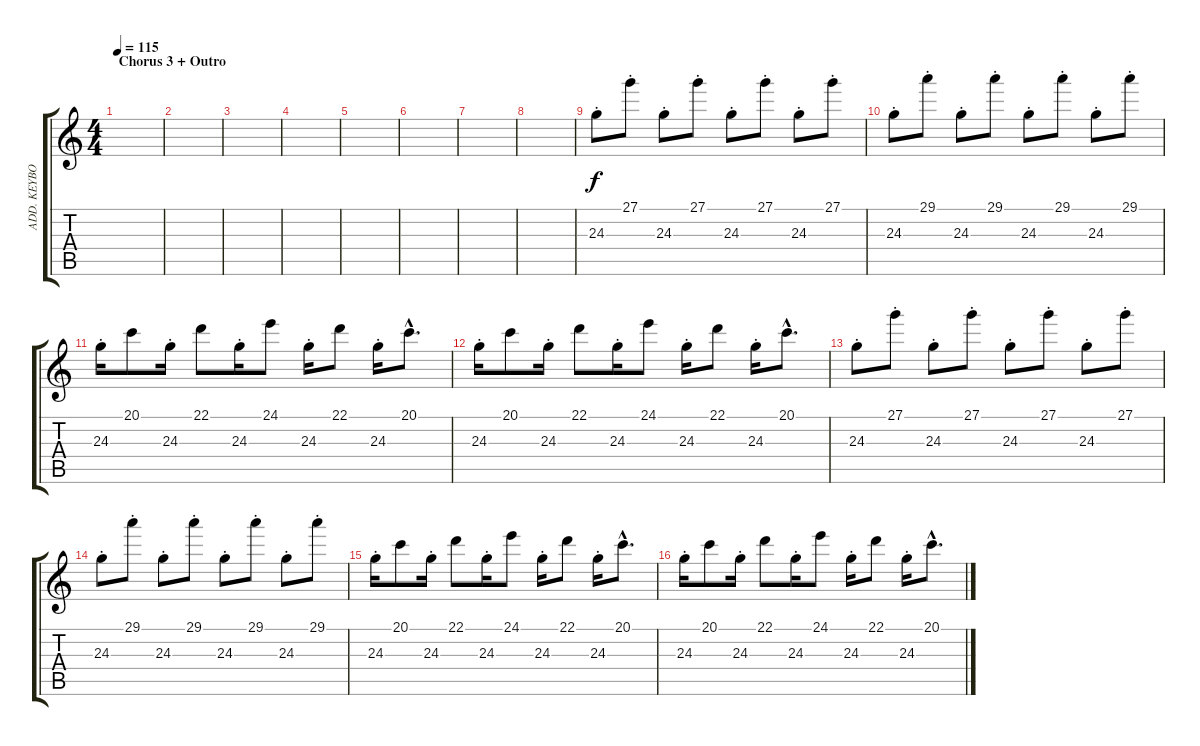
\track ("ADD. KEYBOARD " "ADD. KEYBO") {instrument whistle}
\staff {score tabs}
\tuning (E4 B3 G3 D3 A2 E2) {hide}
\ts (4 4)
\section ("" "Chorus 3 + Outro")
\tempo 115
\clef g2
\ks c
|
|
|
|
|
|
|
|
24.3{st}.8 27.1{st}.8 24.3{st}.8 27.1{st}.8 24.3{st}.8 27.1{st}.8 24.3{st}.8 27.1{st}.8 |
24.3{st}.8 29.1{st}.8 24.3{st}.8 29.1{st}.8 24.3{st}.8 29.1{st}.8 24.3{st}.8 29.1{st}.8 |
24.3{st}.16 20.1.8 24.3{st}.16 22.1.8 24.3{st}.16 24.1.8 24.3{st}.16 22.1.8 24.3{st}.16 20.1{hac}.8{d} |
24.3{st}.16 20.1.8 24.3{st}.16 22.1.8 24.3{st}.16 24.1.8 24.3{st}.16 22.1.8 24.3{st}.16 20.1{hac}.8{d} |
24.3{st}.8 27.1{st}.8 24.3{st}.8 27.1{st}.8 24.3{st}.8 27.1{st}.8 24.3{st}.8 27.1{st}.8 |
24.3{st}.8 29.1{st}.8 24.3{st}.8 29.1{st}.8 24.3{st}.8 29.1{st}.8 24.3{st}.8 29.1{st}.8 |
24.3{st}.16 20.1.8 24.3{st}.16 22.1.8 24.3{st}.16 24.1.8 24.3{st}.16 22.1.8 24.3{st}.16 20.1{hac}.8{d} |
24.3{st}.16 20.1.8 24.3{st}.16 22.1.8 24.3{st}.16 24.1.8 24.3{st}.16 22.1.8 24.3{st}.16 20.1{hac}.8{d}
